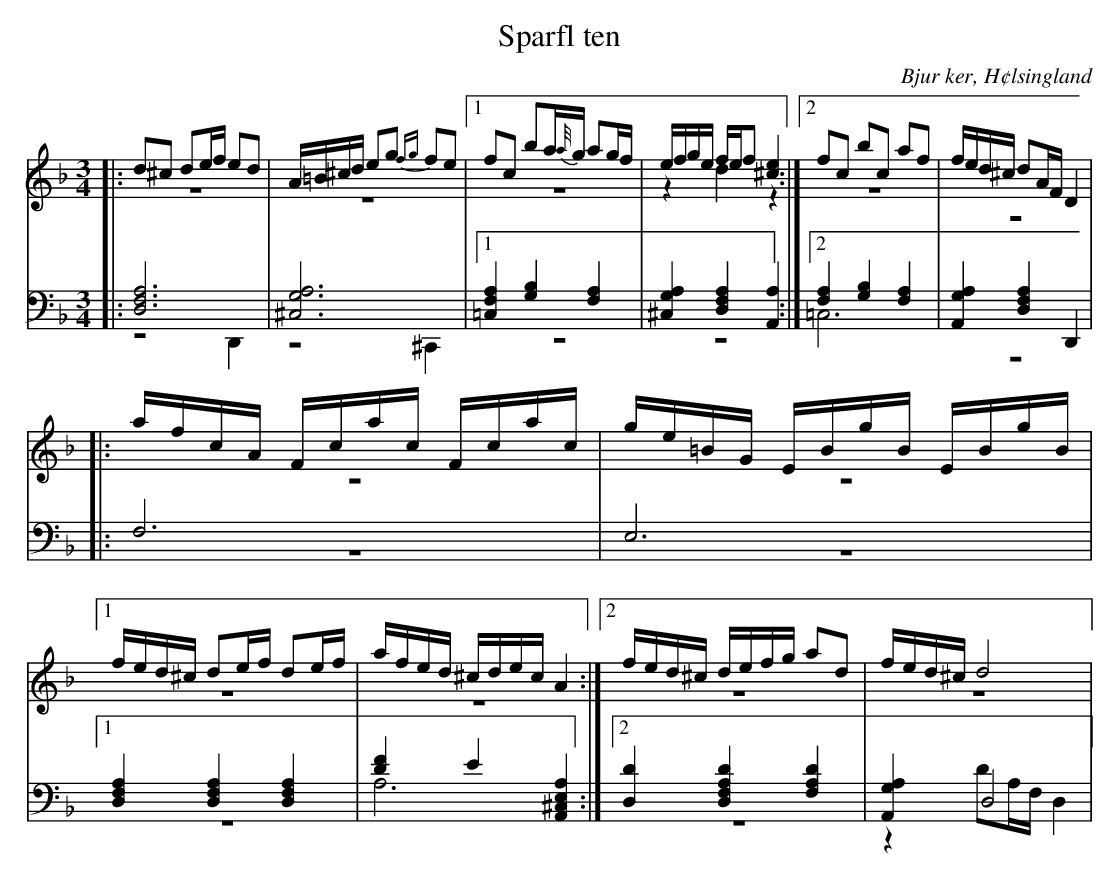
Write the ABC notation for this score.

X:1
T: Sparfl ten
O: Bjur ker, H¢lsingland
M: 3/4
L: 1/8
K: Dm
V:1
V:2 merge
V:3
V:4 merge
V:1
|:d^c de/f/ ed|A/=B/^c/d/ eg {fg}fe|1 fc ba/{a//}g/ ag/f/| e/f/g/e/ f/e/f [^c2e2]:|2 fc bc af|f/e/d/^c/ dA/F/ D2|
|:a/f/c/A/  F/c/a/c/ F/c/a/c/|g/e/=B/G/  E/B/g/B/  E/B/g/B/|1 f/e/d/^c/ de/f/ de/f/|a/f/e/d/ ^c/d/e/c/ A2:|2 f/e/d/^c/ d/e/f/g/ ad|f/e/d/^c/ d4|
V:2
|:z6|z6|1 z6|z2 d2 z2:|2 z6|z6|
|:z6|z6|1 z6|z6:|2 z6|z6|
V:3 clef=bass
|:[D,6F,6A,6]|[^C,6G,6A,6]|1 [=C,2F,2A,2] [G,2B,2] [F,2A,2]|[^C,2G,2A,2] [D,2F,2A,2] [A,,2A,2]:|2 [F,2A,2] [G,2B,2] [F,2A,2]|[A,,2G,2A,2] [D,2F,2A,2] D,,2|
|:F,6|E,6|1 [D,2F,2A,2] [D,2F,2A,2] [D,2F,2A,2]|[D2F2] E2 [A,,2^C,2E,2A,2]:|2 [D,2D2] [D,2F,2A,2D2] [F,2A,2D2]|[A,,2G,2A,2] D,4|
V:4 clef=bass
|:z4 D,,2|z4 ^C,,2|1 z6|z6:|2 =C,6|z6|
|:z6|z6|1 z6|A,6:|2 z6|z2 DA,/F,/ D,2|
